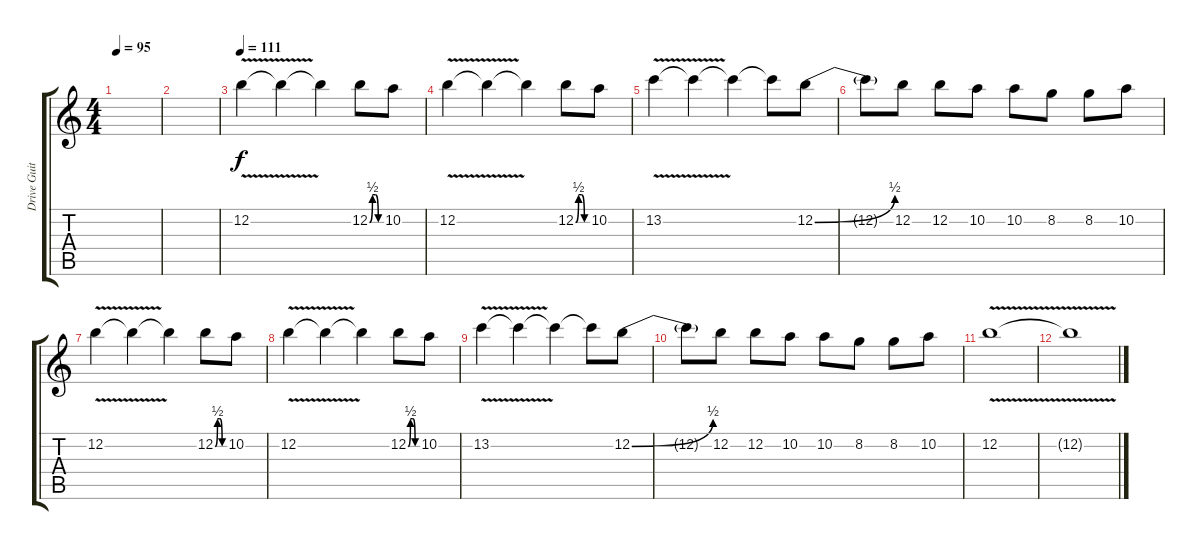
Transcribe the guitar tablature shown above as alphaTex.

\track ("Drive Guitar" "Drive Guit") {instrument distortionguitar}
\staff {score tabs}
\tuning (E4 B3 G3 D3 A2 E2) {hide}
\ts (4 4)
\tempo 95
\clef g2
\ks c
|
|
\tempo 111
12.2{v}.4 12.2{t}.4 12.2{t}.4 12.2{be (custom 0 0 15 2 30 2 45 0 60 0)}.8 10.2.8 |
12.2{v}.4 12.2{t}.4 12.2{t}.4 12.2{be (custom 0 0 15 2 30 2 45 0 60 0)}.8 10.2.8 |
13.2{v}.4 13.2{t}.4 13.2{t}.4 13.2{t}.8 12.2{be (bend 0 0 60 2)}.8 |
12.2{t}.8 12.2.8 12.2.8 10.2.8 10.2.8 8.2.8 8.2.8 10.2.8 |
12.2{v}.4 12.2{t}.4 12.2{t}.4 12.2{be (custom 0 0 15 2 30 2 45 0 60 0)}.8 10.2.8 |
12.2{v}.4 12.2{t}.4 12.2{t}.4 12.2{be (custom 0 0 15 2 30 2 45 0 60 0)}.8 10.2.8 |
13.2{v}.4 13.2{t}.4 13.2{t}.4 13.2{t}.8 12.2{be (bend 0 0 60 2)}.8 |
12.2{t}.8 12.2.8 12.2.8 10.2.8 10.2.8 8.2.8 8.2.8 10.2.8 |
12.2{v}.1 |
12.2{t}.1{volume 6}
